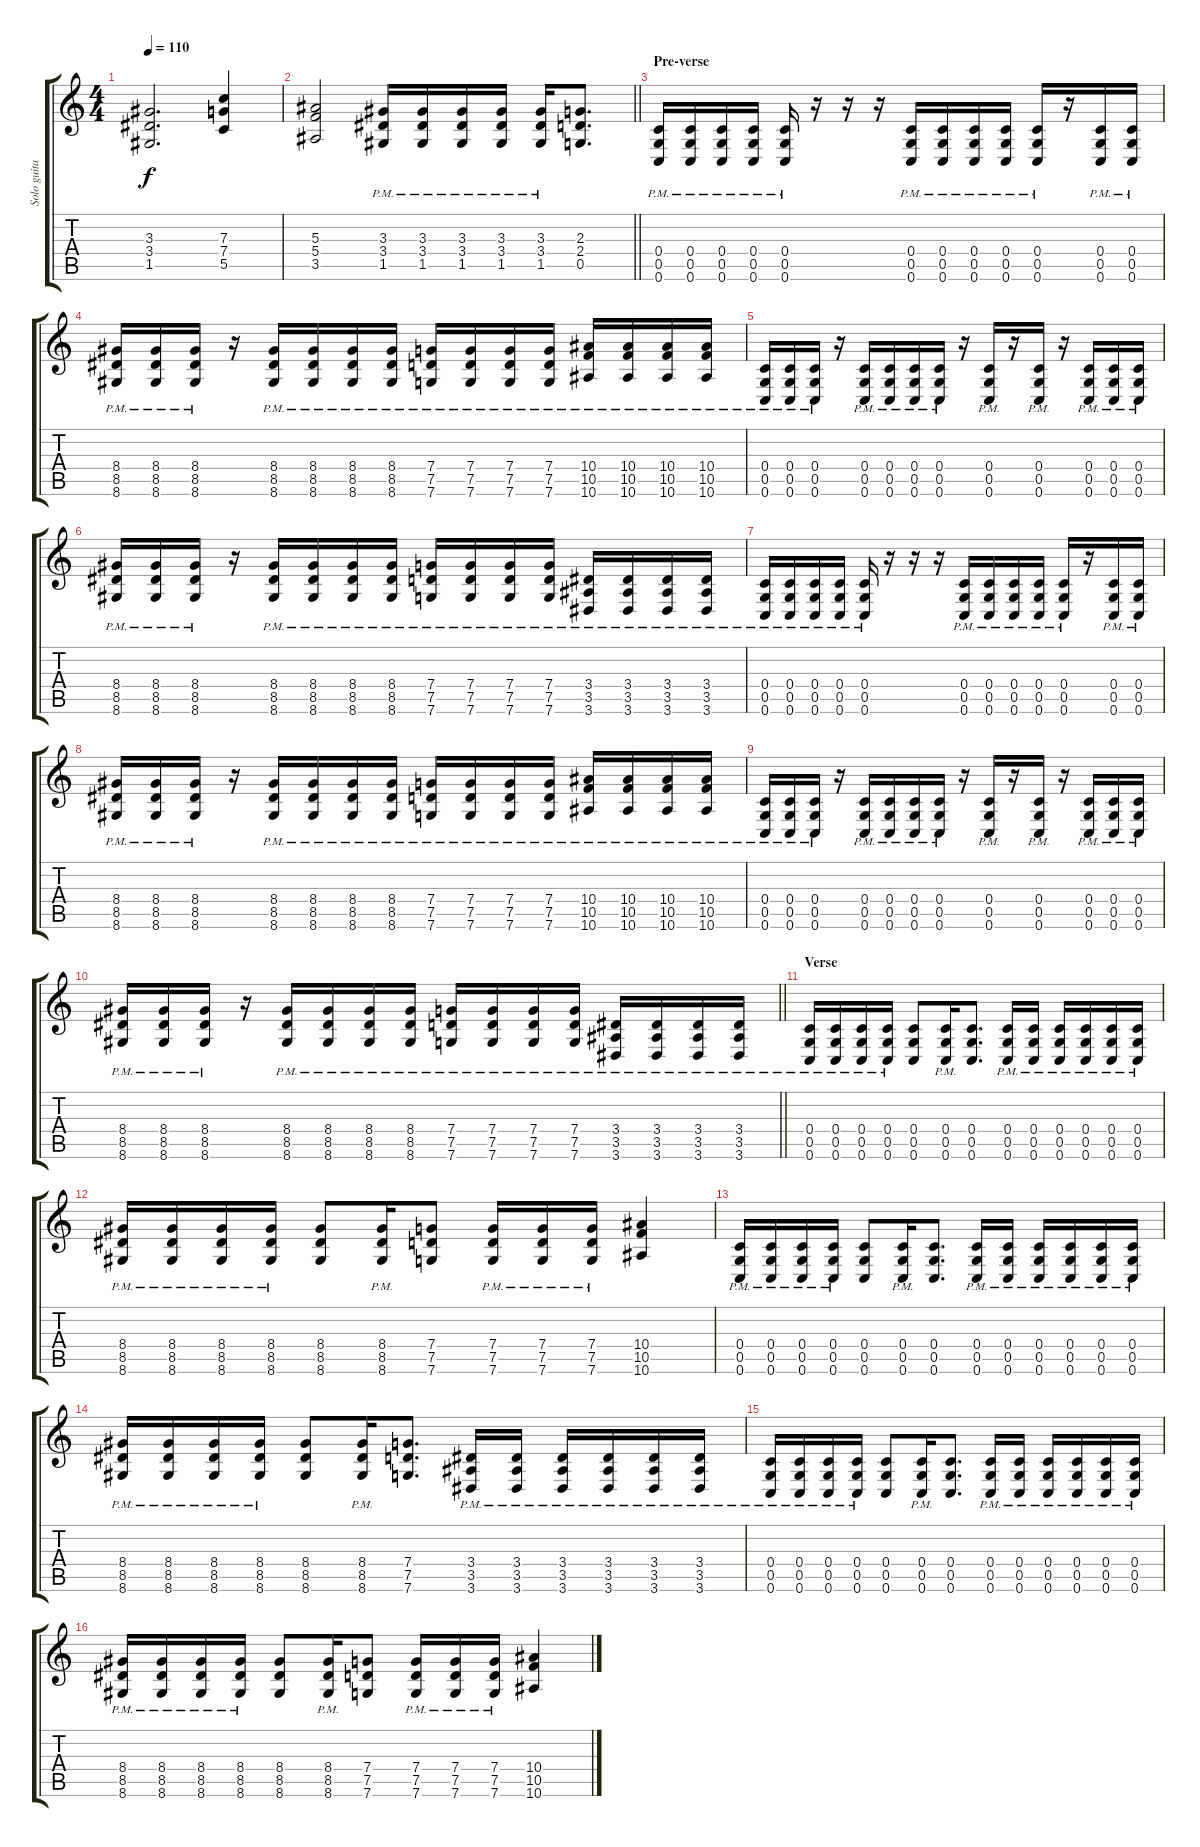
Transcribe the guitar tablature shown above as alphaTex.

\track ("Solo guitar" "Solo guita") {instrument distortionguitar}
\staff {score tabs}
\tuning (D4 A3 F3 C3 G2 C2) {hide}
\ts (4 4)
\tempo 110
\clef g2
\ks c
(3.3 3.4 1.5).2{d dy f} (7.3 7.4 5.5).4 |
\barLineRight lightlight
(5.3 5.4 3.5).2 (3.3{pm} 3.4{pm} 1.5{pm}).16 (3.3{pm} 3.4{pm} 1.5{pm}).16 (3.3{pm} 3.4{pm} 1.5{pm}).16 (3.3{pm} 3.4{pm} 1.5{pm}).16 (3.3{pm} 3.4{pm} 1.5{pm}).16 (2.3 2.4 0.5).8{d} |
\section ("" "Pre-verse")
(0.4{pm} 0.5{pm} 0.6{pm}).16 (0.4{pm} 0.5{pm} 0.6{pm}).16 (0.4{pm} 0.5{pm} 0.6{pm}).16 (0.4{pm} 0.5{pm} 0.6{pm}).16 (0.4{pm} 0.5{pm} 0.6{pm}).16 r.16 r.16 r.16 (0.4{pm} 0.5{pm} 0.6{pm}).16 (0.4{pm} 0.5{pm} 0.6{pm}).16 (0.4{pm} 0.5{pm} 0.6{pm}).16 (0.4{pm} 0.5{pm} 0.6{pm}).16 (0.4{pm} 0.5{pm} 0.6{pm}).16 r.16 (0.4{pm} 0.5{pm} 0.6{pm}).16 (0.4{pm} 0.5{pm} 0.6{pm}).16 |
(8.4{pm} 8.5{pm} 8.6{pm}).16 (8.4{pm} 8.5{pm} 8.6{pm}).16 (8.4{pm} 8.5{pm} 8.6{pm}).16 r.16 (8.4{pm} 8.5{pm} 8.6{pm}).16 (8.4{pm} 8.5{pm} 8.6{pm}).16 (8.4{pm} 8.5{pm} 8.6{pm}).16 (8.4{pm} 8.5{pm} 8.6{pm}).16 (7.4{pm} 7.5{pm} 7.6{pm}).16 (7.4{pm} 7.5{pm} 7.6{pm}).16 (7.4{pm} 7.5{pm} 7.6{pm}).16 (7.4{pm} 7.5{pm} 7.6{pm}).16 (10.4{pm} 10.5{pm} 10.6{pm}).16 (10.4{pm} 10.5{pm} 10.6{pm}).16 (10.4{pm} 10.5{pm} 10.6{pm}).16 (10.4{pm} 10.5{pm} 10.6{pm}).16 |
(0.4{pm} 0.5{pm} 0.6{pm}).16 (0.4{pm} 0.5{pm} 0.6{pm}).16 (0.4{pm} 0.5{pm} 0.6{pm}).16 r.16 (0.4{pm} 0.5{pm} 0.6{pm}).16 (0.4{pm} 0.5{pm} 0.6{pm}).16 (0.4{pm} 0.5{pm} 0.6{pm}).16 (0.4{pm} 0.5{pm} 0.6{pm}).16 r.16 (0.4{pm} 0.5{pm} 0.6{pm}).16 r.16 (0.4{pm} 0.5{pm} 0.6{pm}).16 r.16 (0.4{pm} 0.5{pm} 0.6{pm}).16 (0.4{pm} 0.5{pm} 0.6{pm}).16 (0.4{pm} 0.5{pm} 0.6{pm}).16 |
(8.4{pm} 8.5{pm} 8.6{pm}).16 (8.4{pm} 8.5{pm} 8.6{pm}).16 (8.4{pm} 8.5{pm} 8.6{pm}).16 r.16 (8.4{pm} 8.5{pm} 8.6{pm}).16 (8.4{pm} 8.5{pm} 8.6{pm}).16 (8.4{pm} 8.5{pm} 8.6{pm}).16 (8.4{pm} 8.5{pm} 8.6{pm}).16 (7.4{pm} 7.5{pm} 7.6{pm}).16 (7.4{pm} 7.5{pm} 7.6{pm}).16 (7.4{pm} 7.5{pm} 7.6{pm}).16 (7.4{pm} 7.5{pm} 7.6{pm}).16 (3.4{pm} 3.5{pm} 3.6{pm}).16 (3.4{pm} 3.5{pm} 3.6{pm}).16 (3.4{pm} 3.5{pm} 3.6{pm}).16 (3.4{pm} 3.5{pm} 3.6{pm}).16 |
(0.4{pm} 0.5{pm} 0.6{pm}).16 (0.4{pm} 0.5{pm} 0.6{pm}).16 (0.4{pm} 0.5{pm} 0.6{pm}).16 (0.4{pm} 0.5{pm} 0.6{pm}).16 (0.4{pm} 0.5{pm} 0.6{pm}).16 r.16 r.16 r.16 (0.4{pm} 0.5{pm} 0.6{pm}).16 (0.4{pm} 0.5{pm} 0.6{pm}).16 (0.4{pm} 0.5{pm} 0.6{pm}).16 (0.4{pm} 0.5{pm} 0.6{pm}).16 (0.4{pm} 0.5{pm} 0.6{pm}).16 r.16 (0.4{pm} 0.5{pm} 0.6{pm}).16 (0.4{pm} 0.5{pm} 0.6{pm}).16 |
(8.4{pm} 8.5{pm} 8.6{pm}).16 (8.4{pm} 8.5{pm} 8.6{pm}).16 (8.4{pm} 8.5{pm} 8.6{pm}).16 r.16 (8.4{pm} 8.5{pm} 8.6{pm}).16 (8.4{pm} 8.5{pm} 8.6{pm}).16 (8.4{pm} 8.5{pm} 8.6{pm}).16 (8.4{pm} 8.5{pm} 8.6{pm}).16 (7.4{pm} 7.5{pm} 7.6{pm}).16 (7.4{pm} 7.5{pm} 7.6{pm}).16 (7.4{pm} 7.5{pm} 7.6{pm}).16 (7.4{pm} 7.5{pm} 7.6{pm}).16 (10.4{pm} 10.5{pm} 10.6{pm}).16 (10.4{pm} 10.5{pm} 10.6{pm}).16 (10.4{pm} 10.5{pm} 10.6{pm}).16 (10.4{pm} 10.5{pm} 10.6{pm}).16 |
(0.4{pm} 0.5{pm} 0.6{pm}).16 (0.4{pm} 0.5{pm} 0.6{pm}).16 (0.4{pm} 0.5{pm} 0.6{pm}).16 r.16 (0.4{pm} 0.5{pm} 0.6{pm}).16 (0.4{pm} 0.5{pm} 0.6{pm}).16 (0.4{pm} 0.5{pm} 0.6{pm}).16 (0.4{pm} 0.5{pm} 0.6{pm}).16 r.16 (0.4{pm} 0.5{pm} 0.6{pm}).16 r.16 (0.4{pm} 0.5{pm} 0.6{pm}).16 r.16 (0.4{pm} 0.5{pm} 0.6{pm}).16 (0.4{pm} 0.5{pm} 0.6{pm}).16 (0.4{pm} 0.5{pm} 0.6{pm}).16 |
\barLineRight lightlight
(8.4{pm} 8.5{pm} 8.6{pm}).16 (8.4{pm} 8.5{pm} 8.6{pm}).16 (8.4{pm} 8.5{pm} 8.6{pm}).16 r.16 (8.4{pm} 8.5{pm} 8.6{pm}).16 (8.4{pm} 8.5{pm} 8.6{pm}).16 (8.4{pm} 8.5{pm} 8.6{pm}).16 (8.4{pm} 8.5{pm} 8.6{pm}).16 (7.4{pm} 7.5{pm} 7.6{pm}).16 (7.4{pm} 7.5{pm} 7.6{pm}).16 (7.4{pm} 7.5{pm} 7.6{pm}).16 (7.4{pm} 7.5{pm} 7.6{pm}).16 (3.4{pm} 3.5{pm} 3.6{pm}).16 (3.4{pm} 3.5{pm} 3.6{pm}).16 (3.4{pm} 3.5{pm} 3.6{pm}).16 (3.4{pm} 3.5{pm} 3.6{pm}).16 |
\section ("" "Verse")
(0.4{pm} 0.5{pm} 0.6{pm}).16 (0.4{pm} 0.5{pm} 0.6{pm}).16 (0.4{pm} 0.5{pm} 0.6{pm}).16 (0.4{pm} 0.5{pm} 0.6{pm}).16 (0.4 0.5 0.6).8 (0.4{pm} 0.5{pm} 0.6{pm}).16 (0.4 0.5 0.6).8{d} (0.4{pm} 0.5{pm} 0.6{pm}).16 (0.4{pm} 0.5{pm} 0.6{pm}).16 (0.4{pm} 0.5{pm} 0.6{pm}).16 (0.4{pm} 0.5{pm} 0.6{pm}).16 (0.4{pm} 0.5{pm} 0.6{pm}).16 (0.4{pm} 0.5{pm} 0.6{pm}).16 |
(8.4{pm} 8.5{pm} 8.6{pm}).16 (8.4{pm} 8.5{pm} 8.6{pm}).16 (8.4{pm} 8.5{pm} 8.6{pm}).16 (8.4{pm} 8.5{pm} 8.6{pm}).16 (8.4 8.5 8.6).8 (8.4{pm} 8.5{pm} 8.6{pm}).16 (7.4 7.5 7.6).8 (7.4{pm} 7.5{pm} 7.6{pm}).16 (7.4{pm} 7.5{pm} 7.6{pm}).16 (7.4{pm} 7.5{pm} 7.6{pm}).16 (10.4 10.5 10.6).4 |
(0.4{pm} 0.5{pm} 0.6{pm}).16 (0.4{pm} 0.5{pm} 0.6{pm}).16 (0.4{pm} 0.5{pm} 0.6{pm}).16 (0.4{pm} 0.5{pm} 0.6{pm}).16 (0.4 0.5 0.6).8 (0.4{pm} 0.5{pm} 0.6{pm}).16 (0.4 0.5 0.6).8{d} (0.4{pm} 0.5{pm} 0.6{pm}).16 (0.4{pm} 0.5{pm} 0.6{pm}).16 (0.4{pm} 0.5{pm} 0.6{pm}).16 (0.4{pm} 0.5{pm} 0.6{pm}).16 (0.4{pm} 0.5{pm} 0.6{pm}).16 (0.4{pm} 0.5{pm} 0.6{pm}).16 |
(8.4{pm} 8.5{pm} 8.6{pm}).16 (8.4{pm} 8.5{pm} 8.6{pm}).16 (8.4{pm} 8.5{pm} 8.6{pm}).16 (8.4{pm} 8.5{pm} 8.6{pm}).16 (8.4 8.5 8.6).8 (8.4{pm} 8.5{pm} 8.6{pm}).16 (7.4 7.5 7.6).8{d} (3.4{pm} 3.5{pm} 3.6{pm}).16 (3.4{pm} 3.5{pm} 3.6{pm}).16 (3.4{pm} 3.5{pm} 3.6{pm}).16 (3.4{pm} 3.5{pm} 3.6{pm}).16 (3.4{pm} 3.5{pm} 3.6{pm}).16 (3.4{pm} 3.5{pm} 3.6{pm}).16 |
(0.4{pm} 0.5{pm} 0.6{pm}).16 (0.4{pm} 0.5{pm} 0.6{pm}).16 (0.4{pm} 0.5{pm} 0.6{pm}).16 (0.4{pm} 0.5{pm} 0.6{pm}).16 (0.4 0.5 0.6).8 (0.4{pm} 0.5{pm} 0.6{pm}).16 (0.4 0.5 0.6).8{d} (0.4{pm} 0.5{pm} 0.6{pm}).16 (0.4{pm} 0.5{pm} 0.6{pm}).16 (0.4{pm} 0.5{pm} 0.6{pm}).16 (0.4{pm} 0.5{pm} 0.6{pm}).16 (0.4{pm} 0.5{pm} 0.6{pm}).16 (0.4{pm} 0.5{pm} 0.6{pm}).16 |
(8.4{pm} 8.5{pm} 8.6{pm}).16 (8.4{pm} 8.5{pm} 8.6{pm}).16 (8.4{pm} 8.5{pm} 8.6{pm}).16 (8.4{pm} 8.5{pm} 8.6{pm}).16 (8.4 8.5 8.6).8 (8.4{pm} 8.5{pm} 8.6{pm}).16 (7.4 7.5 7.6).8 (7.4{pm} 7.5{pm} 7.6{pm}).16 (7.4{pm} 7.5{pm} 7.6{pm}).16 (7.4{pm} 7.5{pm} 7.6{pm}).16 (10.4 10.5 10.6).4
